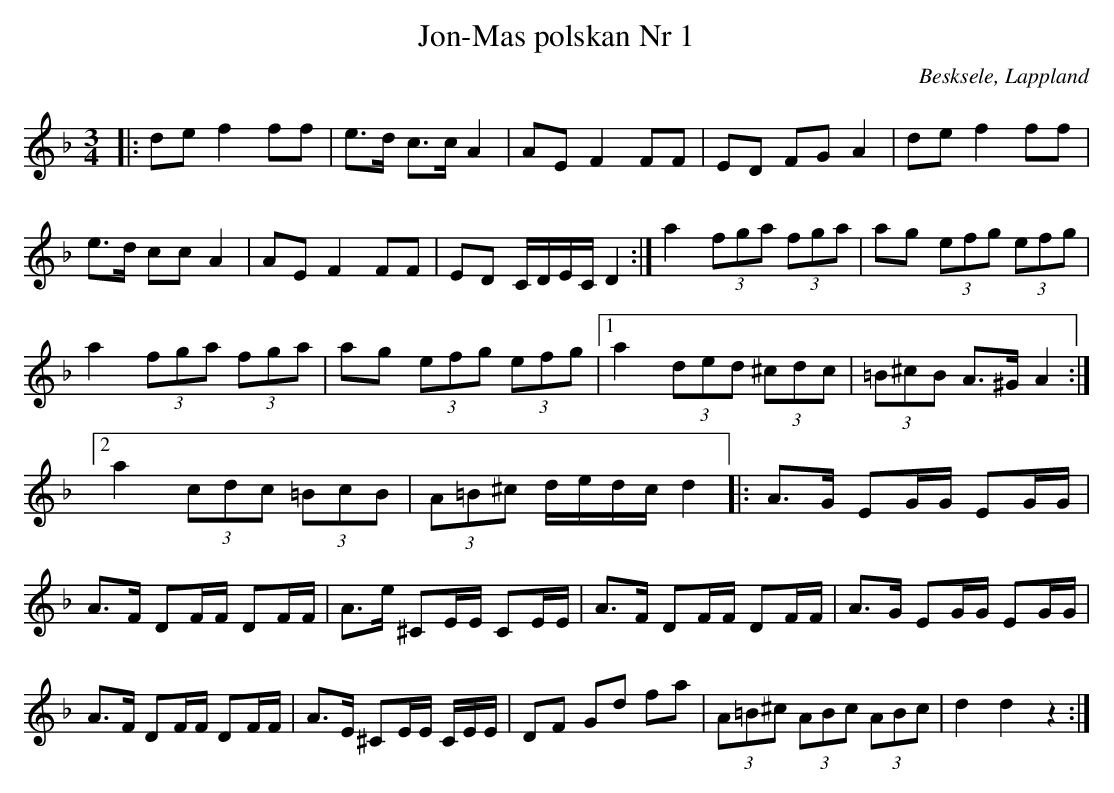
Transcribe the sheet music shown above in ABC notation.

X:1
T:Jon-Mas polskan Nr 1
O: Besksele, Lappland
M:3/4
L:1/16
K:Dm
|: d2e2 f4 f2f2 | e3d c3c A4 | A2E2 F4 F2F2 | E2D2 F2G2 A4 | d2e2 f4 f2f2 | e3d c2c2 A4 | A2E2 F4 F2F2 | E2D2 CDEC D4 :|] a4 (3f2g2a2 (3f2g2a2 | a2g2 (3e2f2g2 (3e2f2g2 | a4 (3f2g2a2 (3f2g2a2 | a2g2 (3e2f2g2 (3e2f2g2 |1 a4 (3d2e2d2 (3^c2d2c2 | (3=B2^c2B2 A3^G A4 :|2 a4 (3£c2d2c2 (3=B2c2B2 | (3A2=B2^c2 dedc d4 |: A3G E2GG E2GG | A3F D2FF D2FF | A3e ^C2EE C2EE | A3F D2FF D2FF | A3G E2GG E2GG | A3F D2FF D2FF | A3E ^C2EE CEE  | D2F2 G2d2 f2a2 | (3A2=B2^c2 (3A2B2c2 (3A2B2c2 | d4 d4 z4 :|
